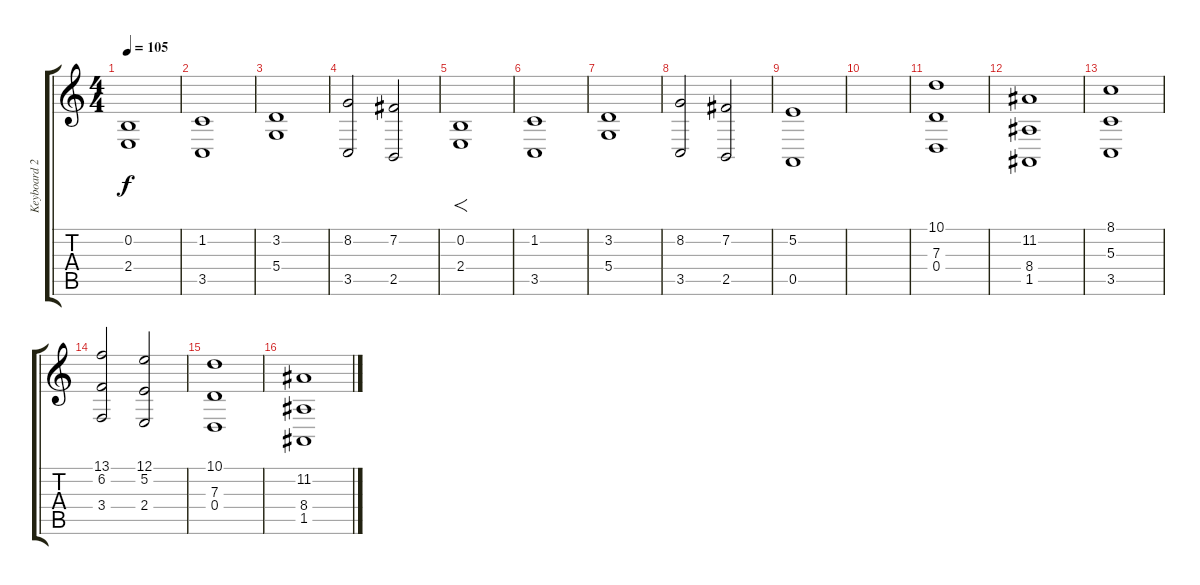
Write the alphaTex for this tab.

\track ("Keyboard 2" "Keyboard 2") {instrument stringensemble1}
\staff {score tabs}
\tuning (E4 B3 G3 D3 A2 E2) {hide}
\ts (4 4)
\tempo 105
\clef g2
\ks c
(0.2 2.4).1{dy f} |
(1.2 3.5).1 |
(3.2 5.4).1 |
(8.2 3.5).2 (7.2 2.5).2 |
(0.2 2.4).1{f} |
(1.2 3.5).1 |
(3.2 5.4).1 |
(8.2 3.5).2 (7.2 2.5).2 |
(5.2 0.5).1 |
|
(10.1 7.3 0.4).1 |
(11.2 8.4 1.5).1 |
(8.1 5.3 3.5).1 |
(13.1 6.2 3.4).2 (12.1 5.2 2.4).2 |
(10.1 7.3 0.4).1 |
(11.2 8.4 1.5).1
